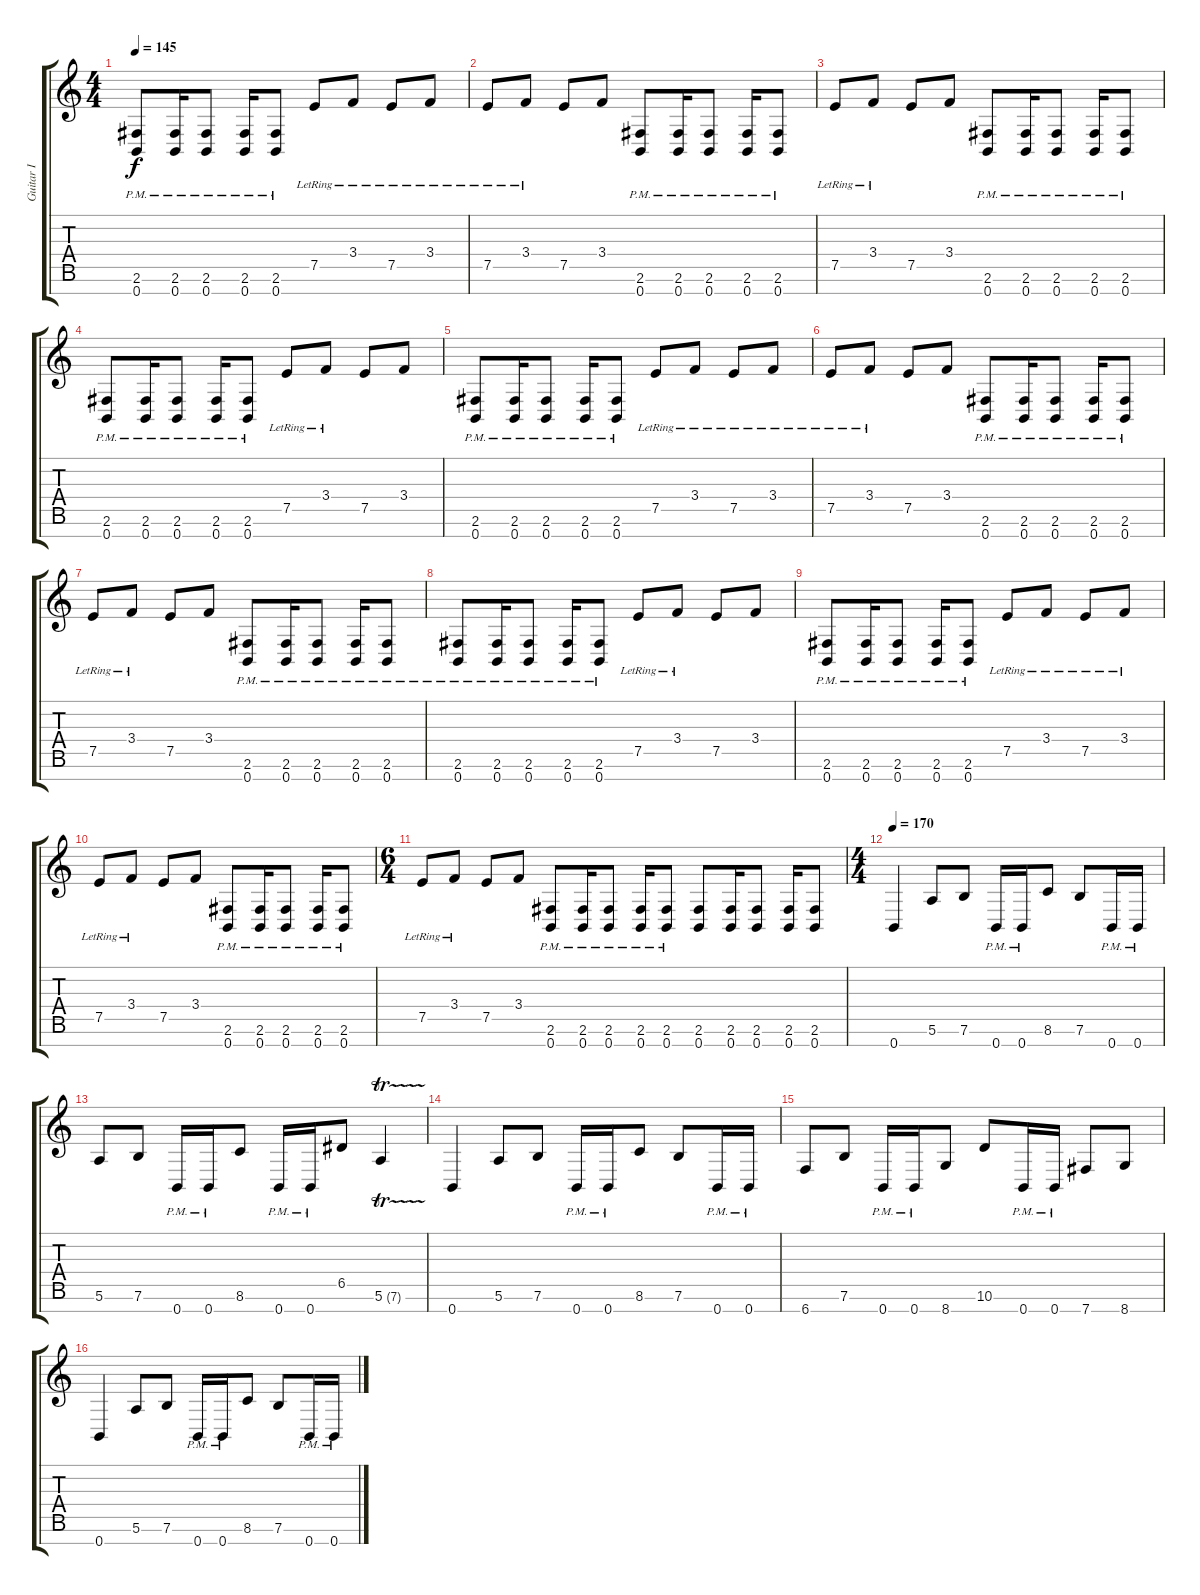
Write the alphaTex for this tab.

\track ("Guitar I" "Guitar I") {instrument overdrivenguitar}
\staff {score tabs}
\tuning (E4 B3 G3 D3 A2 E2 B1) {hide}
\ts (4 4)
\tempo 145
\clef g2
\ks c
(2.6{pm} 0.7{pm}).8{dy f} (2.6{pm} 0.7{pm}).16 (2.6{pm} 0.7{pm}).8 (2.6{pm} 0.7{pm}).16 (2.6{pm} 0.7{pm}).8 7.5{lr}.8 3.4{lr}.8 7.5{lr}.8 3.4{lr}.8 |
7.5{lr}.8 3.4{lr}.8 7.5.8 3.4.8 (2.6{pm} 0.7{pm}).8 (2.6{pm} 0.7{pm}).16 (2.6{pm} 0.7{pm}).8 (2.6{pm} 0.7{pm}).16 (2.6{pm} 0.7{pm}).8 |
7.5{lr}.8 3.4{lr}.8 7.5.8 3.4.8 (2.6{pm} 0.7{pm}).8 (2.6{pm} 0.7{pm}).16 (2.6{pm} 0.7{pm}).8 (2.6{pm} 0.7{pm}).16 (2.6{pm} 0.7{pm}).8 |
(2.6{pm} 0.7{pm}).8 (2.6{pm} 0.7{pm}).16 (2.6{pm} 0.7{pm}).8 (2.6{pm} 0.7{pm}).16 (2.6{pm} 0.7{pm}).8 7.5{lr}.8 3.4{lr}.8 7.5.8 3.4.8 |
(2.6{pm} 0.7{pm}).8 (2.6{pm} 0.7{pm}).16 (2.6{pm} 0.7{pm}).8 (2.6{pm} 0.7{pm}).16 (2.6{pm} 0.7{pm}).8 7.5{lr}.8 3.4{lr}.8 7.5{lr}.8 3.4{lr}.8 |
7.5{lr}.8 3.4{lr}.8 7.5.8 3.4.8 (2.6{pm} 0.7{pm}).8 (2.6{pm} 0.7{pm}).16 (2.6{pm} 0.7{pm}).8 (2.6{pm} 0.7{pm}).16 (2.6{pm} 0.7{pm}).8 |
7.5{lr}.8 3.4{lr}.8 7.5.8 3.4.8 (2.6{pm} 0.7{pm}).8 (2.6{pm} 0.7{pm}).16 (2.6{pm} 0.7{pm}).8 (2.6{pm} 0.7{pm}).16 (2.6{pm} 0.7{pm}).8 |
(2.6{pm} 0.7{pm}).8 (2.6{pm} 0.7{pm}).16 (2.6{pm} 0.7{pm}).8 (2.6{pm} 0.7{pm}).16 (2.6{pm} 0.7{pm}).8 7.5{lr}.8 3.4{lr}.8 7.5.8 3.4.8 |
(2.6{pm} 0.7{pm}).8 (2.6{pm} 0.7{pm}).16 (2.6{pm} 0.7{pm}).8 (2.6{pm} 0.7{pm}).16 (2.6{pm} 0.7{pm}).8 7.5{lr}.8 3.4{lr}.8 7.5{lr}.8 3.4{lr}.8 |
7.5{lr}.8 3.4{lr}.8 7.5.8 3.4.8 (2.6{pm} 0.7{pm}).8 (2.6{pm} 0.7{pm}).16 (2.6{pm} 0.7{pm}).8 (2.6{pm} 0.7{pm}).16 (2.6{pm} 0.7{pm}).8 |
\ts (6 4)
7.5{lr}.8 3.4{lr}.8 7.5.8 3.4.8 (2.6{pm} 0.7{pm}).8 (2.6{pm} 0.7{pm}).16 (2.6{pm} 0.7{pm}).8 (2.6{pm} 0.7{pm}).16 (2.6{pm} 0.7{pm}).8 (2.6 0.7).8 (2.6 0.7).16 (2.6 0.7).8 (2.6 0.7).16 (2.6 0.7).8 |
\ts (4 4)
\tempo 170
0.7.4 5.6.8 7.6.8 0.7{pm}.16 0.7{pm}.16 8.6.8 7.6.8 0.7{pm}.16 0.7{pm}.16 |
5.6.8 7.6.8 0.7{pm}.16 0.7{pm}.16 8.6.8 0.7{pm}.16 0.7{pm}.16 6.5.8 5.6{tr (7 16)}.4 |
0.7.4 5.6.8 7.6.8 0.7{pm}.16 0.7{pm}.16 8.6.8 7.6.8 0.7{pm}.16 0.7{pm}.16 |
6.7.8 7.6.8 0.7{pm}.16 0.7{pm}.16 8.7.8 10.6.8 0.7{pm}.16 0.7{pm}.16 7.7.8 8.7.8 |
0.7.4 5.6.8 7.6.8 0.7{pm}.16 0.7{pm}.16 8.6.8 7.6.8 0.7{pm}.16 0.7{pm}.16
